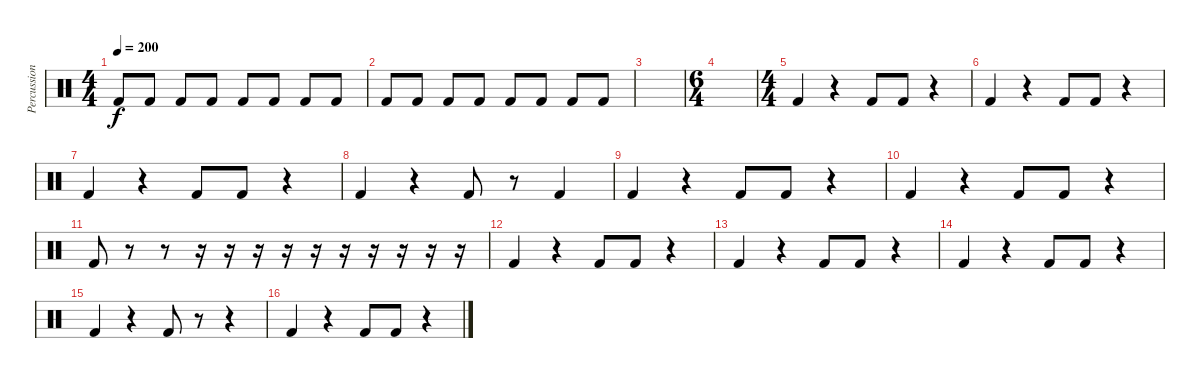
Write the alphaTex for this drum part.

\track ("Percussion" "Percussion") {instrument percussion}
\staff {score}
\articulation defaults
\ts (4 4)
\tempo 200
\clef neutral
\ks c "Kick (hit) 2".8{dy f} "Kick (hit) 2".8 "Kick (hit) 2".8 "Kick (hit) 2".8 "Kick (hit) 2".8 "Kick (hit) 2".8 "Kick (hit) 2".8 "Kick (hit) 2".8
|
"Kick (hit) 2".8 "Kick (hit) 2".8 "Kick (hit) 2".8 "Kick (hit) 2".8 "Kick (hit) 2".8 "Kick (hit) 2".8 "Kick (hit) 2".8 "Kick (hit) 2".8 |
|
\ts (6 4)
|
\ts (4 4)
"Kick (hit) 2".4 r.4 "Kick (hit) 2".8 "Kick (hit) 2".8 r.4 |
"Kick (hit) 2".4 r.4 "Kick (hit) 2".8 "Kick (hit) 2".8 r.4 |
"Kick (hit) 2".4 r.4 "Kick (hit) 2".8 "Kick (hit) 2".8 r.4 |
"Kick (hit) 2".4 r.4 "Kick (hit) 2".8 r.8 "Kick (hit) 2".4 |
"Kick (hit) 2".4 r.4 "Kick (hit) 2".8 "Kick (hit) 2".8 r.4 |
"Kick (hit) 2".4 r.4 "Kick (hit) 2".8 "Kick (hit) 2".8 r.4 |
"Kick (hit) 2".8 r.8 r.8 r.16 r.16 r.16 r.16 r.16 r.16 r.16 r.16 r.16 r.16 |
"Kick (hit) 2".4 r.4 "Kick (hit) 2".8 "Kick (hit) 2".8 r.4 |
"Kick (hit) 2".4 r.4 "Kick (hit) 2".8 "Kick (hit) 2".8 r.4 |
"Kick (hit) 2".4 r.4 "Kick (hit) 2".8 "Kick (hit) 2".8 r.4 |
"Kick (hit) 2".4 r.4 "Kick (hit) 2".8 r.8 r.4 |
"Kick (hit) 2".4 r.4 "Kick (hit) 2".8 "Kick (hit) 2".8 r.4
